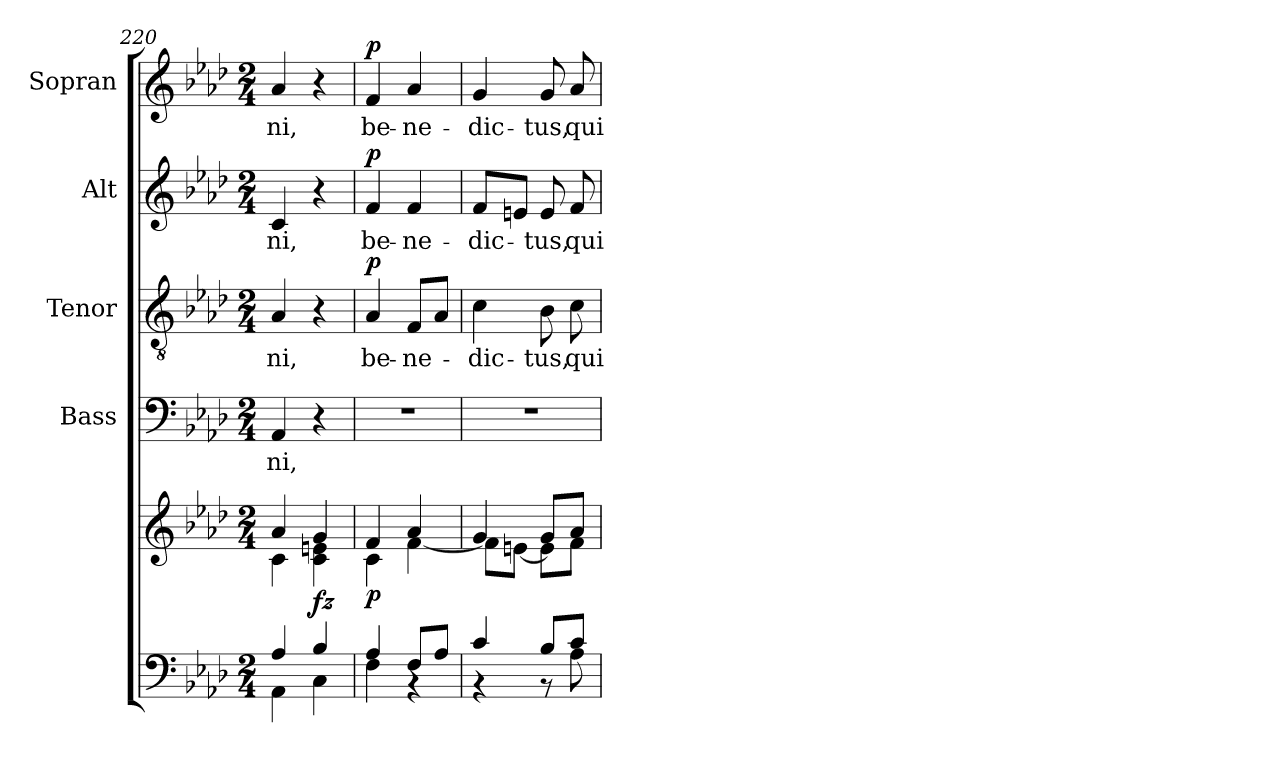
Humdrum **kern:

**kern	**kern	**dynam	**kern	**text	**kern	**text	**dynam	**kern	**text	**dynam	**kern	**text	**dynam
*part5	*part5	*part5	*part4	*part4	*part3	*part3	*part3	*part2	*part2	*part2	*part1	*part1	*part1
*staff6	*staff5	*staff5/6	*staff4	*staff4	*staff3	*staff3	*staff3	*staff2	*staff2	*staff2	*staff1	*staff1	*staff1
*	*	*	*I"Bass	*	*I"Tenor	*	*	*I"Alt	*	*	*I"Sopran	*	*
*	*	*	*I'B.	*	*I'T.	*	*	*I'A.	*	*	*I'S.	*	*
!!LO:LB:g=z
*clefF4	*clefG2	*	*clefF4	*	*clefGv2	*	*	*clefG2	*	*	*clefG2	*	*
*k[b-e-a-d-]	*k[b-e-a-d-]	*	*k[b-e-a-d-]	*	*k[b-e-a-d-]	*	*	*k[b-e-a-d-]	*	*	*k[b-e-a-d-]	*	*
*A-:	*A-:	*	*A-:	*	*A-:	*	*	*A-:	*	*	*A-:	*	*
*M2/4	*M2/4	*	*M2/4	*	*M2/4	*	*	*M2/4	*	*	*M2/4	*	*
=220	=220	=220	=220	=220	=220	=220	=220	=220	=220	=220	=220	=220	=220
*^	*^	*	*	*	*	*	*	*	*	*	*	*	*
!	!	!	!	!	!	!LO:LY:b	!	!LO:LY:b	!	!	!LO:LY:b	!	!	!LO:LY:b	!
4A-/	4AA-\	4a-/	4c\	.	4AA-/	-ni,	4A-/	-ni,	.	4c/	-ni,	.	4a-/	-ni,	.
!	!	!	!	!LO:DY:b	!	!	!	!	!	!	!	!	!	!	!
4B-/	4C\	4g/	4c\ 4en\	fz	4r	.	4r	.	.	4r	.	.	4r	.	.
=221	=221	=221	=221	=221	=221	=221	=221	=221	=221	=221	=221	=221	=221	=221	=221
!	!	!	!	!LO:DY:b	!	!	!	!LO:LY:b	!LO:DY:a	!	!LO:LY:b	!LO:DY:a	!	!LO:LY:b	!LO:DY:a
4A-/	4F\	4f/	4c\	p	2r	.	4A-/	be-	p	4f/	be-	p	4f/	be-	p
!	!	!	!	!	!	!	!	!LO:LY:b	!	!	!LO:LY:b	!	!	!LO:LY:b	!
8F/L	4rAA	4a-/	[<4f\	.	.	.	8F/L	-ne-	.	4f/	-ne-	.	4a-/	-ne-	.
8A-/J	.	.	.	.	.	.	8A-/J	.	.	.	.	.	.	.	.
=222	=222	=222	=222	=222	=222	=222	=222	=222	=222	=222	=222	=222	=222	=222	=222
!	!	!	!	!	!	!	!	!LO:LY:b	!	!	!LO:LY:b	!	!	!LO:LY:b	!
4c/	4rAA	4g/	8f\L]	.	2r	.	4c\	-dic-	.	8f/L	-dic-	.	4g/	-dic-	.
.	.	.	[<8en\J	.	.	.	.	.	.	8en/J	.	.	.	.	.
!	!	!	!	!	!	!	!	!LO:LY:b	!	!	!LO:LY:b	!	!	!LO:LY:b	!
8B-/L	8rBB	8g/L	8e\L]	.	.	.	8B-\	-tus,	.	8e/	-tus,	.	8g/	-tus,	.
!	!	!	!	!	!	!	!	!LO:LY:b	!	!	!LO:LY:b	!	!	!LO:LY:b	!
8c/J	8A-\	8a-/J	8f\J	.	.	.	8c\	qui	.	8f/	qui	.	8a-/	qui	.
*v	*v	*	*	*	*	*	*	*	*	*	*	*	*	*	*
*	*v	*v	*	*	*	*	*	*	*	*	*	*	*	*
=	=	=	=	=	=	=	=	=	=	=	=	=	=
*-	*-	*-	*-	*-	*-	*-	*-	*-	*-	*-	*-	*-	*-
